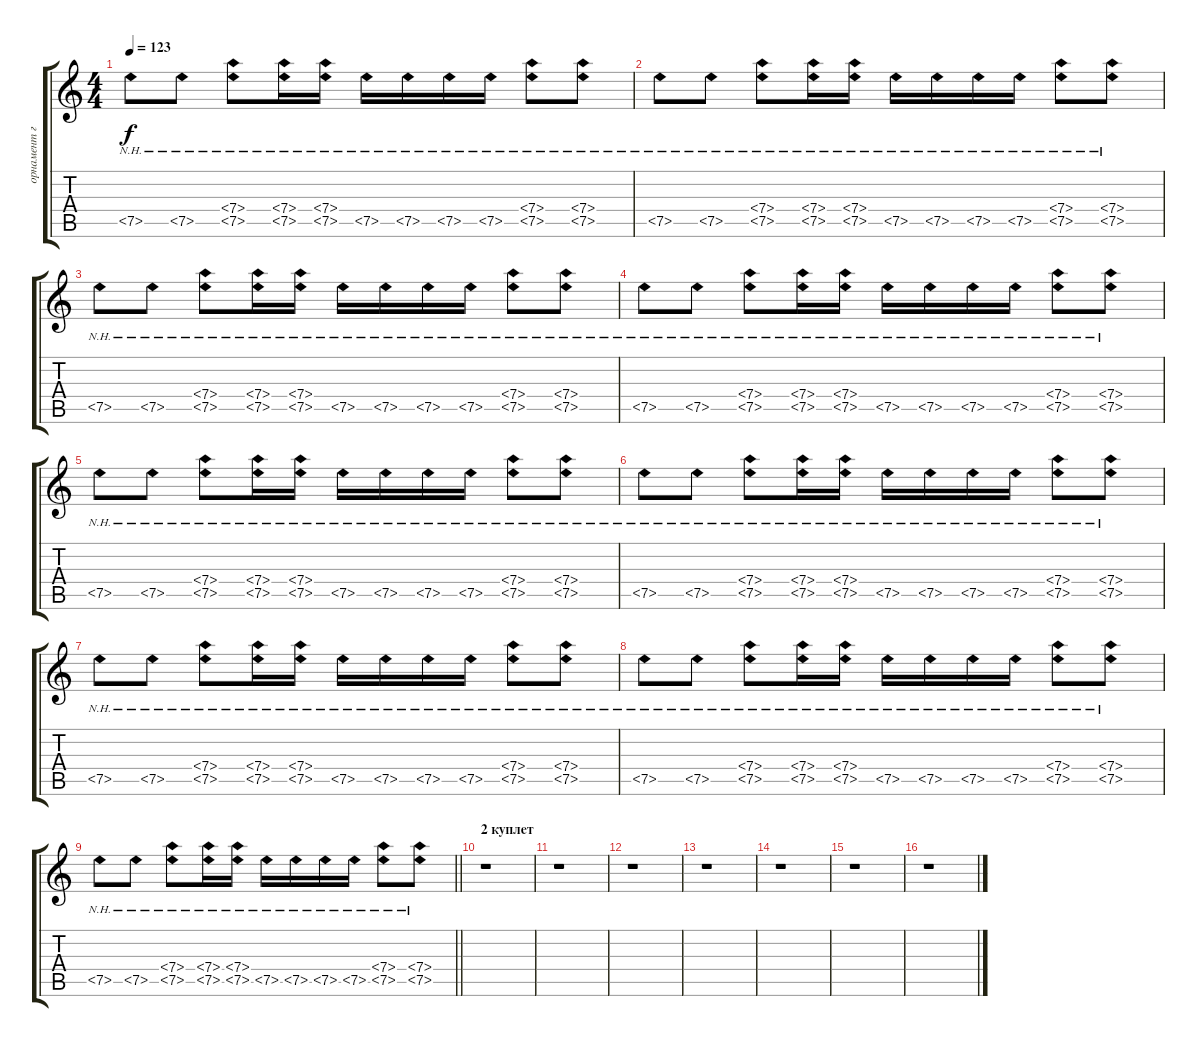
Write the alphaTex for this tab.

\track ("орнамент гитара" "орнамент г") {instrument electricguitarmuted}
\staff {score tabs}
\tuning (E4 B3 G3 D3 A2 E2) {hide}
\ts (4 4)
\tempo 123
\clef g2
\ks c
7.5{nh}.8{dy f} 7.5{nh}.8 (7.4{nh} 7.5{nh}).8 (7.4{nh} 7.5{nh}).16 (7.4{nh} 7.5{nh}).16 7.5{nh}.16 7.5{nh}.16 7.5{nh}.16 7.5{nh}.16 (7.4{nh} 7.5{nh}).8 (7.4{nh} 7.5{nh}).8 |
7.5{nh}.8 7.5{nh}.8 (7.4{nh} 7.5{nh}).8 (7.4{nh} 7.5{nh}).16 (7.4{nh} 7.5{nh}).16 7.5{nh}.16 7.5{nh}.16 7.5{nh}.16 7.5{nh}.16 (7.4{nh} 7.5{nh}).8 (7.4{nh} 7.5{nh}).8 |
7.5{nh}.8 7.5{nh}.8 (7.4{nh} 7.5{nh}).8 (7.4{nh} 7.5{nh}).16 (7.4{nh} 7.5{nh}).16 7.5{nh}.16 7.5{nh}.16 7.5{nh}.16 7.5{nh}.16 (7.4{nh} 7.5{nh}).8 (7.4{nh} 7.5{nh}).8 |
7.5{nh}.8 7.5{nh}.8 (7.4{nh} 7.5{nh}).8 (7.4{nh} 7.5{nh}).16 (7.4{nh} 7.5{nh}).16 7.5{nh}.16 7.5{nh}.16 7.5{nh}.16 7.5{nh}.16 (7.4{nh} 7.5{nh}).8 (7.4{nh} 7.5{nh}).8 |
7.5{nh}.8 7.5{nh}.8 (7.4{nh} 7.5{nh}).8 (7.4{nh} 7.5{nh}).16 (7.4{nh} 7.5{nh}).16 7.5{nh}.16 7.5{nh}.16 7.5{nh}.16 7.5{nh}.16 (7.4{nh} 7.5{nh}).8 (7.4{nh} 7.5{nh}).8 |
7.5{nh}.8 7.5{nh}.8 (7.4{nh} 7.5{nh}).8 (7.4{nh} 7.5{nh}).16 (7.4{nh} 7.5{nh}).16 7.5{nh}.16 7.5{nh}.16 7.5{nh}.16 7.5{nh}.16 (7.4{nh} 7.5{nh}).8 (7.4{nh} 7.5{nh}).8 |
7.5{nh}.8 7.5{nh}.8 (7.4{nh} 7.5{nh}).8 (7.4{nh} 7.5{nh}).16 (7.4{nh} 7.5{nh}).16 7.5{nh}.16 7.5{nh}.16 7.5{nh}.16 7.5{nh}.16 (7.4{nh} 7.5{nh}).8 (7.4{nh} 7.5{nh}).8 |
7.5{nh}.8 7.5{nh}.8 (7.4{nh} 7.5{nh}).8 (7.4{nh} 7.5{nh}).16 (7.4{nh} 7.5{nh}).16 7.5{nh}.16 7.5{nh}.16 7.5{nh}.16 7.5{nh}.16 (7.4{nh} 7.5{nh}).8 (7.4{nh} 7.5{nh}).8 |
\barLineRight lightlight
7.5{nh}.8 7.5{nh}.8 (7.4{nh} 7.5{nh}).8 (7.4{nh} 7.5{nh}).16 (7.4{nh} 7.5{nh}).16 7.5{nh}.16 7.5{nh}.16 7.5{nh}.16 7.5{nh}.16 (7.4{nh} 7.5{nh}).8 (7.4{nh} 7.5{nh}).8 |
\section ("" "2 куплет")
r.1 |
r.1 |
r.1 |
r.1 |
r.1 |
r.1 |
r.1
